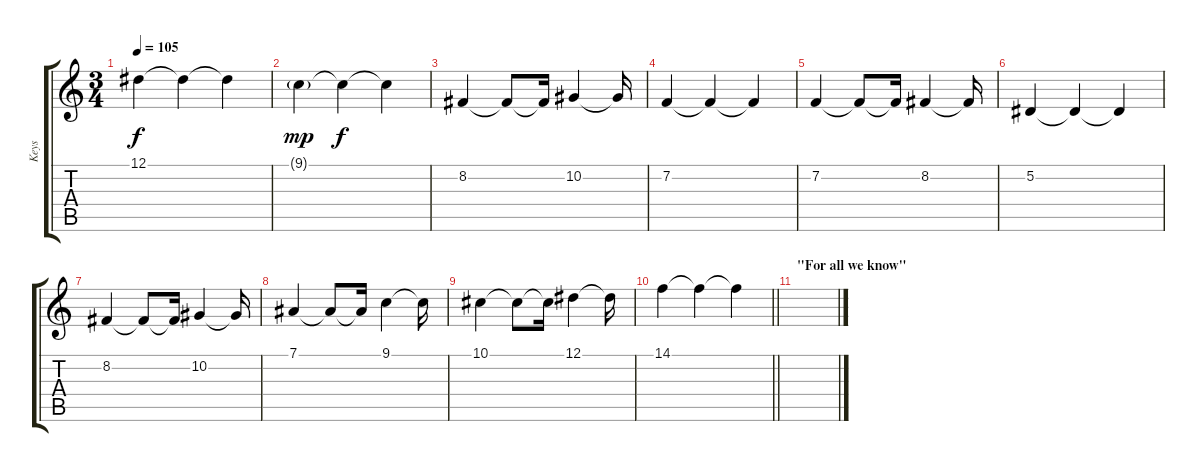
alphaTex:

\track ("Keys" "Keys") {instrument brightacousticpiano}
\staff {score tabs}
\tuning (Eb4 Bb3 Gb3 Db3 Ab2 Eb2) {hide}
\ts (3 4)
\tempo 105
\clef g2
\ks c
12.1.4{dy f} 12.1{t}.4 12.1{t}.4 |
9.1{g}.4{dy mp} 9.1{t}.4{dy f} 9.1{t}.4 |
8.2.4 8.2{t}.8 8.2{t}.16 10.2.4 10.2{t}.16 |
7.2.4 7.2{t}.4 7.2{t}.4 |
7.2.4 7.2{t}.8 7.2{t}.16 8.2.4 8.2{t}.16 |
5.2.4 5.2{t}.4 5.2{t}.4 |
8.2.4 8.2{t}.8 8.2{t}.16 10.2.4 10.2{t}.16 |
7.1.4 7.1{t}.8 7.1{t}.16 9.1.4 9.1{t}.16 |
10.1.4 10.1{t}.8 10.1{t}.16 12.1.4 12.1{t}.16 |
\barLineRight lightlight
14.1.4 14.1{t}.4 14.1{t}.4 |
\section ("" "\"For all we know\"")
